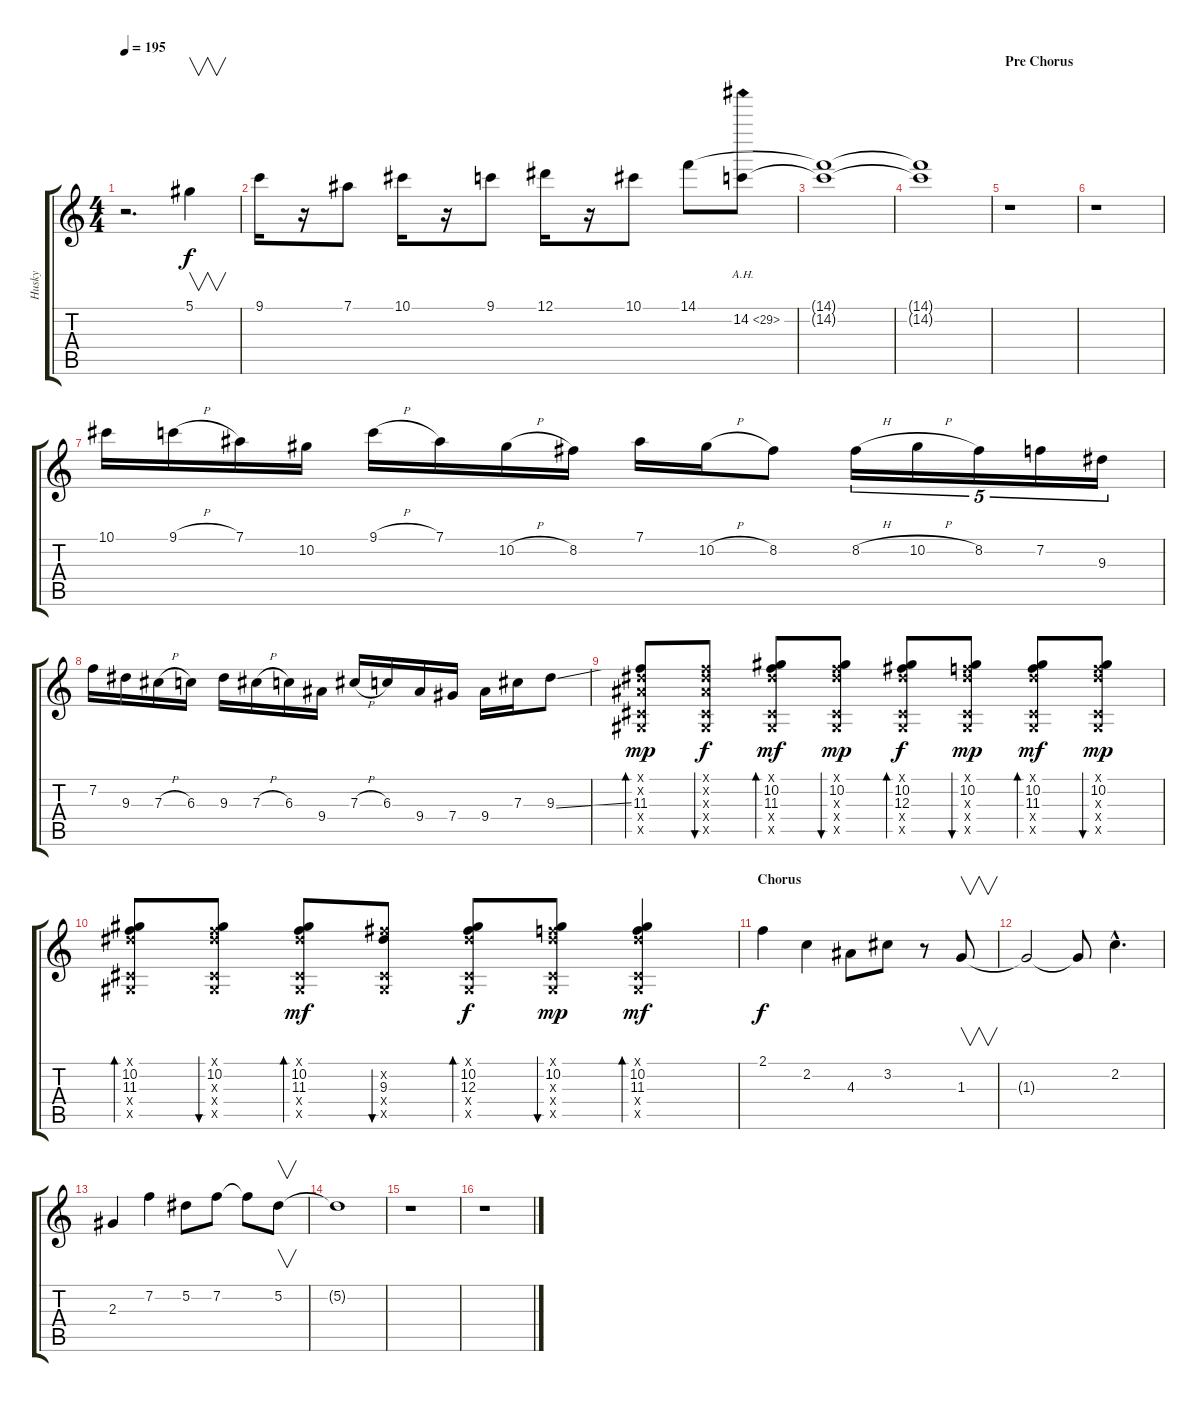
\track ("Husky" "Husky") {instrument distortionguitar}
\staff {score tabs}
\tuning (Eb4 Bb3 Gb3 Db3 Ab2 Eb2) {hide}
\ts (4 4)
\tempo 195
\clef g2
\ks c
r.2{d dy f} 5.1.4{v} |
9.1.16 r.16 7.1.8 10.1.16 r.16 9.1.8 12.1.16 r.16 10.1.8 14.1.8 14.2{ah 15}.8 |
(14.1{t} 14.2{t}).1{volume 0} |
(14.1{t} 14.2{t}).1 |
\section ("" "Pre Chorus")
r.1 |
r.1 |
10.1.16{volume 16} 9.1{h}.16 7.1.16 10.2.16 9.1{h}.16 7.1.16 10.2{h}.16 8.2.16 7.1.16 10.2{h}.16 8.2.8 8.2{h}.16{tu (5 4)} 10.2{h}.16{tu (5 4)} 8.2.16{tu (5 4)} 7.2.16{tu (5 4)} 9.3.16{tu (5 4)} |
7.2.16 9.3.16 7.3{h}.16 6.3.16 9.3.16 7.3{h}.16 6.3.16 9.4.16 7.3{h}.16 6.3.16 9.4.16 7.4.16 9.4.16 7.3.16 9.3{ss}.8 |
(0.1{x} 0.2{x} 11.3 0.4{x} 0.5{x}).8{bd 60 dy mp instrument overdrivenguitar} (0.1{x} 0.2{x} 11.3{x} 0.4{x} 0.5{x}).8{bu 60 dy f} (0.1{x} 10.2 11.3 0.4{x} 0.5{x}).8{bd 60 dy mf} (0.1{x} 10.2 11.3{x} 0.4{x} 0.5{x}).8{bu 60 dy mp} (0.1{x} 10.2 12.3 0.4{x} 0.5{x}).8{bd 60 dy f} (0.1{x} 10.2 11.3{x} 0.4{x} 0.5{x}).8{bu 60 dy mp} (0.1{x} 10.2 11.3 0.4{x} 0.5{x}).8{bd 60 dy mf} (0.1{x} 10.2 11.3{x} 0.4{x} 0.5{x}).8{bu 120 dy mp} |
(0.1{x} 10.2 11.3 0.4{x} 0.5{x}).8{bd 60} (0.1{x} 10.2 11.3{x} 0.4{x} 0.5{x}).8{bu 60} (0.1{x} 10.2 11.3 0.4{x} 0.5{x}).8{bd 60 dy mf} (8.2{x} 9.3 0.4{x} 0.5{x}).8{bu 60} (0.1{x} 10.2 12.3 0.4{x} 0.5{x}).8{bd 60 dy f} (0.1{x} 10.2 11.3{x} 0.4{x} 0.5{x}).8{bu 60 dy mp} (0.1{x} 10.2 11.3 0.4{x} 0.5{x}).4{bd 60 dy mf} |
\section ("" "Chorus")
2.1.4{dy f} 2.2.4 4.3.8 3.2.8 r.8 1.3.8{v} |
1.3{t}.2 1.3{t}.8 2.2{hac}.4{d} |
2.3.4 7.2.4 5.2.8 7.2.8 7.2{t}.8 5.2.8{v} |
5.2{t}.1 |
r.1 |
r.1
